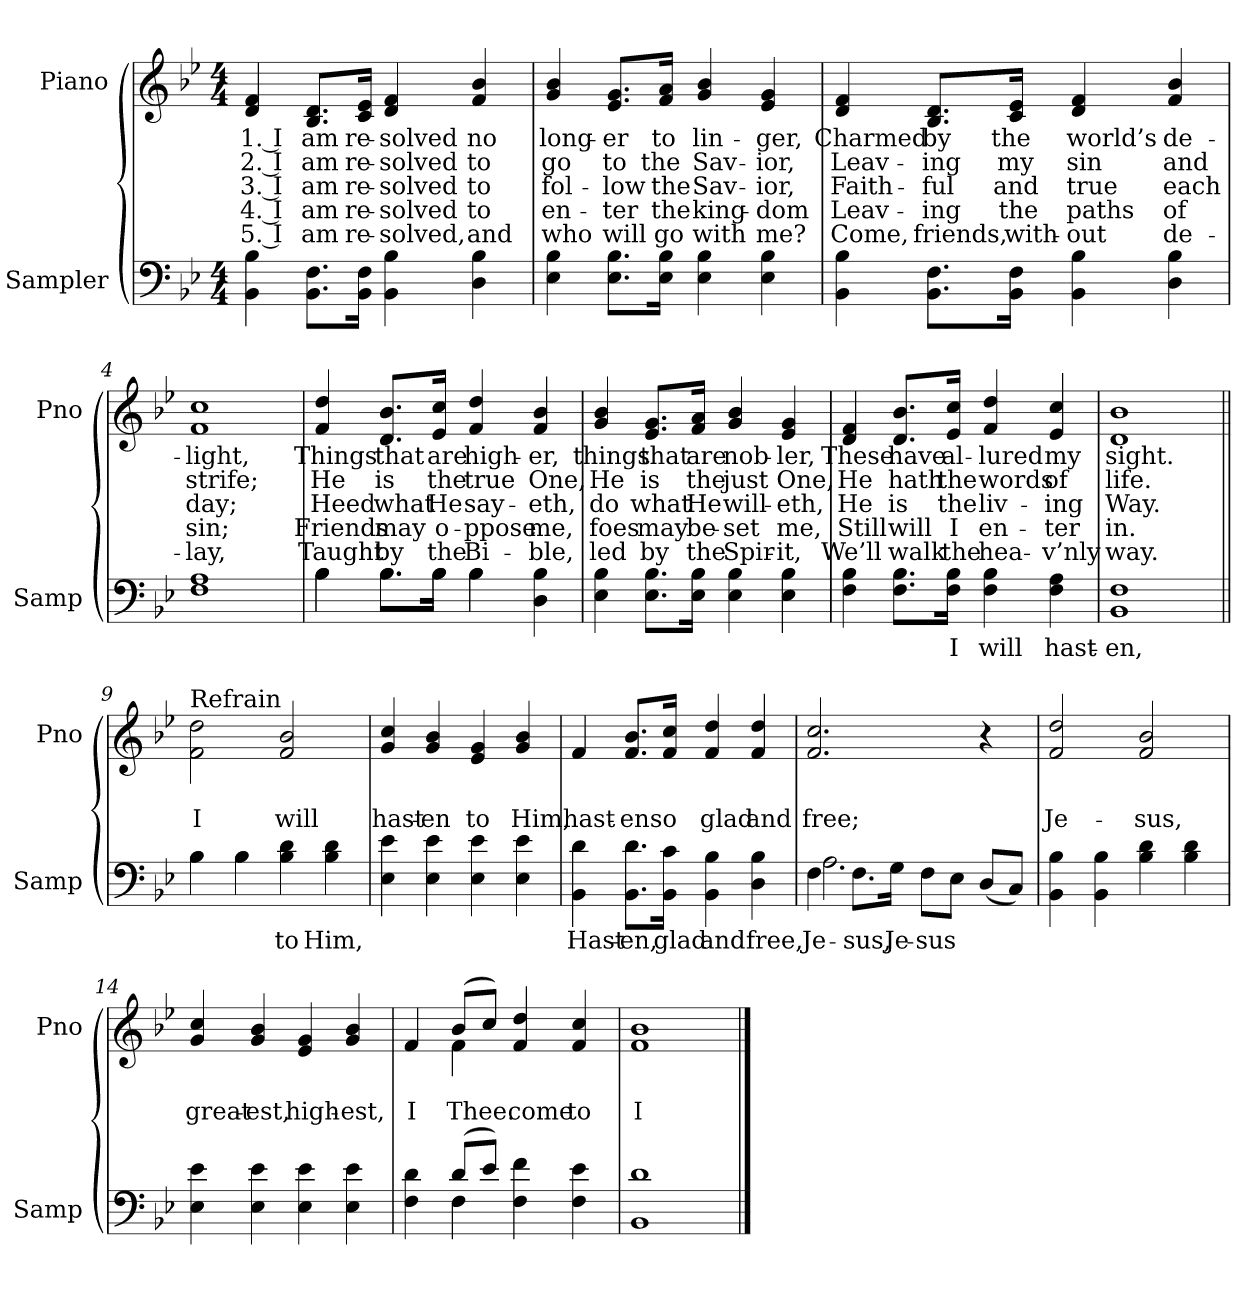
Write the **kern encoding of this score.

**kern	**text	**kern	**text	**text	**text	**text	**text
*part2	*part2	*part1	*part1	*part1	*part1	*part1	*part1
*staff2	*staff2	*staff1	*staff1	*staff1	*staff1	*staff1	*staff1
*I"Sampler	*	*I"Piano	*	*	*	*	*
*I'Samp	*	*I'Pno	*	*	*	*	*
*clefF4	*	*clefG2	*	*	*	*	*
*k[b-e-]	*	*k[b-e-]	*	*	*	*	*
*B-:	*	*B-:	*	*	*	*	*
*M4/4	*	*M4/4	*	*	*	*	*
=1	=1	=1	=1	=1	=1	=1	=1
4BB- 4B-	.	4d 4f	1. I	2. I	3. I	4. I	5. I
8.BB-\ 8.F\L	.	8.B-/ 8.d/L	am	am	am	am	am
16BB-\ 16F\Jk	.	16c/ 16e-/Jk	re-	re-	re-	re-	re-
4BB- 4B-	.	4d 4f	-solved	-solved	-solved	-solved	-solved,
4D 4B-	.	4f 4b-	no	to	to	to	and
=2	=2	=2	=2	=2	=2	=2	=2
4E- 4B-	.	4g 4b-	long-	go	fol-	en-	who
8.E-\ 8.B-\L	.	8.e-/ 8.g/L	-er	to	-low	-ter	will
16E-\ 16B-\Jk	.	16f/ 16a/Jk	to	the	the	the	go
4E- 4B-	.	4g 4b-	lin-	Sav-	Sav-	king-	with
4E- 4B-	.	4e- 4g	-ger,	-ior,	-ior,	-dom	me?
=3	=3	=3	=3	=3	=3	=3	=3
4BB- 4B-	.	4d 4f	Charmed	Leav-	Faith-	Leav-	Come,
8.BB-\ 8.F\L	.	8.B-/ 8.d/L	by	-ing	-ful	-ing	friends,
16BB-\ 16F\Jk	.	16c/ 16e-/Jk	the	my	and	the	with-
4BB- 4B-	.	4d 4f	world’s	sin	true	paths	-out
4D 4B-	.	4f 4b-	de-	and	each	of	de-
=4	=4	=4	=4	=4	=4	=4	=4
1F 1A	.	1f 1cc	-light,	strife;	day;	sin;	-lay,
=5	=5	=5	=5	=5	=5	=5	=5
*^	*	*	*	*	*	*	*
4B-\	4B-	.	4f 4dd	Things	He	Heed	Friends	Taught
8.B-\L	8.B-\L	.	8.d/ 8.b-/L	that	is	what	may	by
16B-\Jk	16B-\Jk	.	16e-/ 16cc/Jk	are	the	He	o-	the
4B-\	4B-	.	4f 4dd	high-	true	say-	-ppose	Bi-
4D 4B-	4ryy	.	4f 4b-	-er,	One,	-eth,	me,	-ble,
*v	*v	*	*	*	*	*	*	*
=6	=6	=6	=6	=6	=6	=6	=6
4E- 4B-	.	4g 4b-	things	He	do	foes	led
8.E-\ 8.B-\L	.	8.e-/ 8.g/L	that	is	what	may	by
16E-\ 16B-\Jk	.	16f/ 16a/Jk	are	the	He	be-	the
4E- 4B-	.	4g 4b-	nob-	just	will-	-set	Spir-
4E- 4B-	.	4e- 4g	-ler,	One,	-eth,	me,	-it,
=7	=7	=7	=7	=7	=7	=7	=7
4F 4B-	.	4d 4f	These	He	He	Still	We’ll
8.F\ 8.B-\L	.	8.d/ 8.b-/L	have	hath	is	will	walk
16F\ 16B-\Jk	I	16e-/ 16cc/Jk	al-	the	the	I	the
4F 4B-	will	4f 4dd	-lured	words	liv-	en-	hea-
4F 4A	hast-	4e- 4cc	my	of	-ing	-ter	-v’nly
=8	=8	=8	=8	=8	=8	=8	=8
1BB- 1F	-en,	1d 1b-	sight.	life.	Way.	in.	way.
=9||	=9||	=9||	=9||	=9||	=9||	=9||	=9||
*^	*	*	*	*	*	*	*
!	!	!	!LO:TX:t=Refrain	!	!	!	!	!
4B-\	4B-	.	2f\ 2dd\	.	I	.	.	.
4B-\	4B-	.	.	.	.	.	.	.
4B- 4d	2ryy	to	2f 2b-	.	will	.	.	.
4B- 4d	.	Him,	.	.	.	.	.	.
*v	*v	*	*	*	*	*	*	*
=10	=10	=10	=10	=10	=10	=10	=10
4E- 4e-	.	4g 4cc	.	hast-	.	.	.
4E- 4e-	.	4g 4b-	.	-en	.	.	.
4E- 4e-	.	4e- 4g	.	to	.	.	.
4E- 4e-	.	4g 4b-	.	Him,	.	.	.
=11	=11	=11	=11	=11	=11	=11	=11
4BB- 4d	Hast-	4f	.	hast-	.	.	.
8.BB-\ 8.d\L	-en,	8.f/ 8.b-/L	.	-en	.	.	.
16BB-\ 16c\Jk	glad	16f/ 16cc/Jk	.	so	.	.	.
4BB- 4B-	and	4f 4dd	.	glad	.	.	.
4D 4B-	free,	4f 4dd	.	and	.	.	.
=12	=12	=12	=12	=12	=12	=12	=12
*^	*	*	*	*	*	*	*
4F\	2.A	Je-	2.f 2.cc	.	free;	.	.	.
8.F\L	.	-sus,	.	.	.	.	.	.
16G\Jk	.	Je-	.	.	.	.	.	.
8F\L	.	-sus	.	.	.	.	.	.
8E-\J	.	.	.	.	.	.	.	.
(8D/L	4ryy	.	4r	.	.	.	.	.
8C/J)	.	.	.	.	.	.	.	.
*v	*v	*	*	*	*	*	*	*
=13	=13	=13	=13	=13	=13	=13	=13
4BB- 4B-	.	2f 2dd	.	Je-	.	.	.
4BB- 4B-	.	.	.	.	.	.	.
4B- 4d	.	2f 2b-	.	-sus,	.	.	.
4B- 4d	.	.	.	.	.	.	.
=14	=14	=14	=14	=14	=14	=14	=14
4E- 4e-	.	4g 4cc	.	great-	.	.	.
4E- 4e-	.	4g 4b-	.	-est,	.	.	.
4E- 4e-	.	4e- 4g	.	high-	.	.	.
4E- 4e-	.	4g 4b-	.	-est,	.	.	.
=15	=15	=15	=15	=15	=15	=15	=15
*^	*	*^	*	*	*	*	*
4F 4d	4ryy	.	4f	4ryy	.	I	.	.	.
(8d/L	4F	.	(8b-/L	4f	.	Thee.	.	.	.
8e-/J)	.	.	8cc/J)	.	.	.	.	.	.
4F 4f	2ryy	.	4f 4dd	2ryy	.	come	.	.	.
4F 4e-	.	.	4f 4cc	.	.	to	.	.	.
*v	*v	*	*	*	*	*	*	*	*
*	*	*v	*v	*	*	*	*	*
=16	=16	=16	=16	=16	=16	=16	=16
1BB- 1d	.	1f 1b-	.	I	.	.	.
==	==	==	==	==	==	==	==
*-	*-	*-	*-	*-	*-	*-	*-
